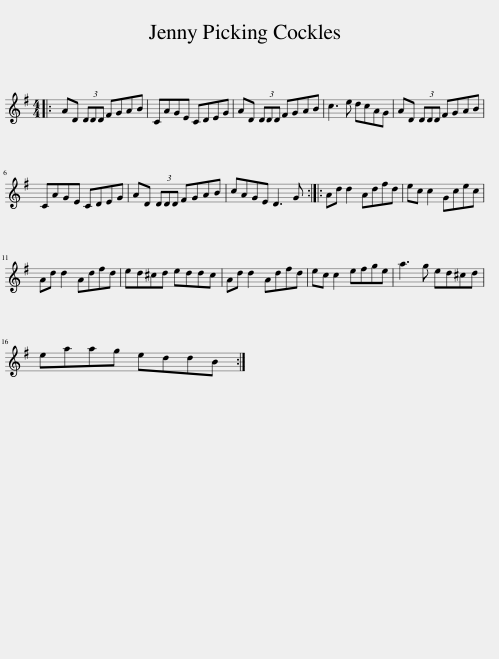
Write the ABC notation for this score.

X:1
L:1/8
M:4/4
I:linebreak $
K:G
V:1 treble
V:1
|: AD (3DDD FGAB | CAGE CDEG | AD (3DDD FGAB | c3 e dcAG | AD (3DDD FGAB |$ %5
 CAGE CDEG | AD (3DDD FGAB | cAGE D3 G :: Ad d2 Adfd | ec c2 Gcec |$ %10
 Ad d2 Adfd | ed^cd eddc | Ad d2 Adfd | ec c2 efge | a3 g ed^cd |$ %15
 eaag eddB :| %16
